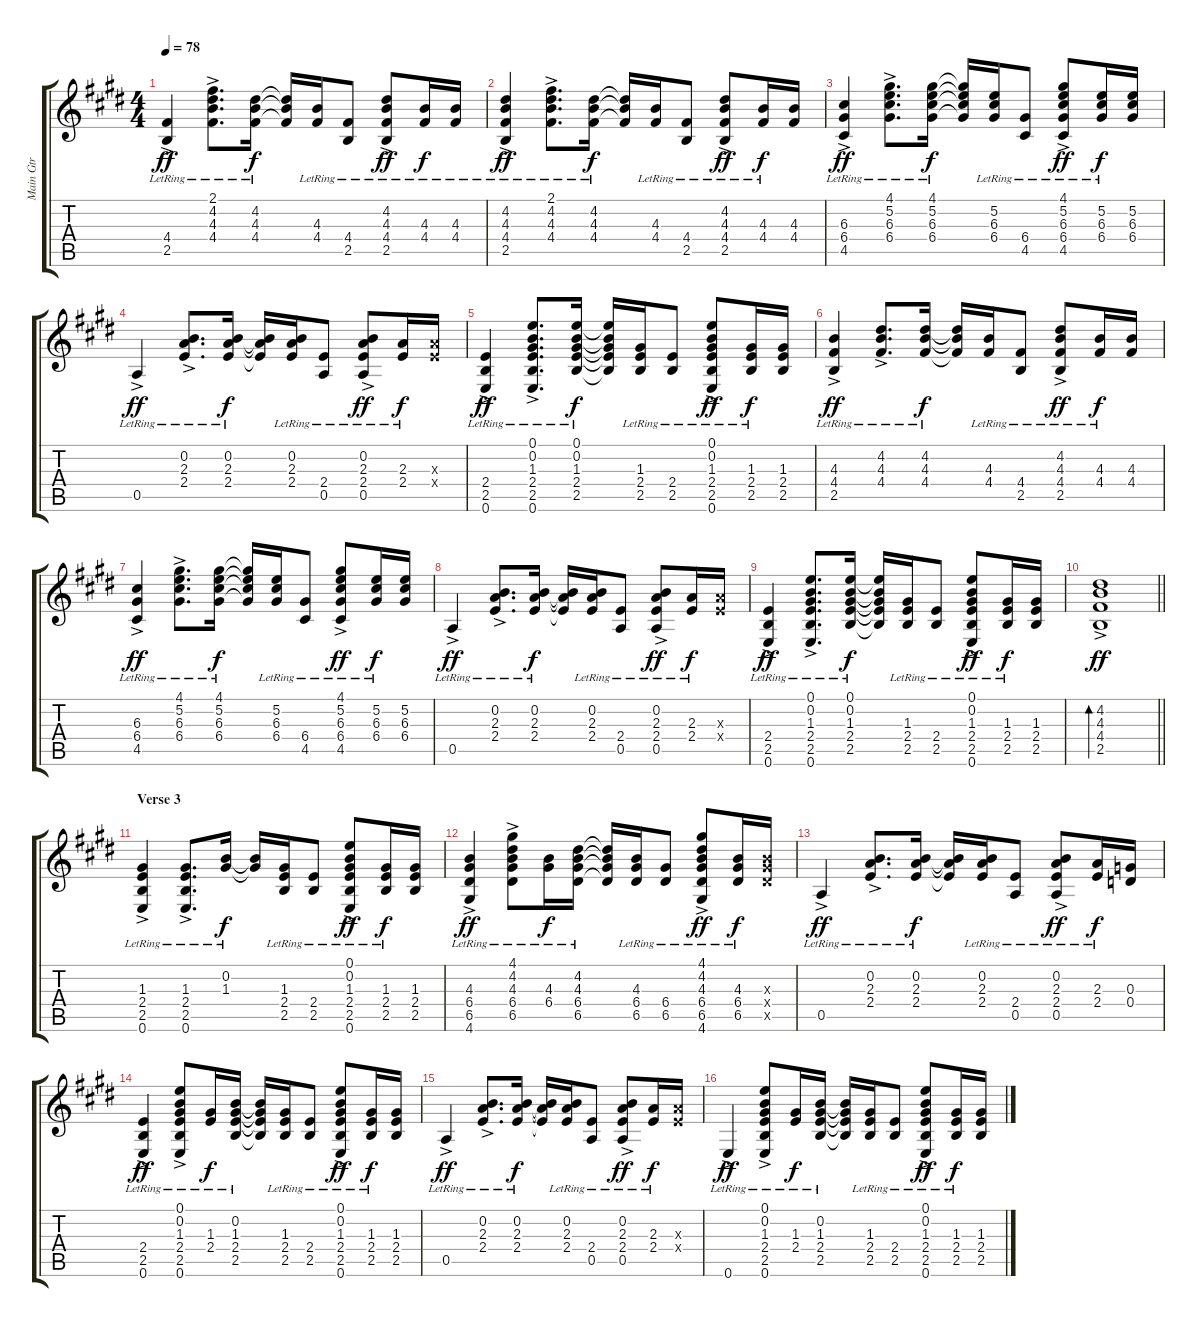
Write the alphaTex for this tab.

\track ("Main Gtr" "Main Gtr") {instrument acousticguitarsteel}
\staff {score tabs}
\tuning (E4 B3 G3 D3 A2 E2) {hide}
\ts (4 4)
\tempo 78
\clef g2
\ks c#minor
(4.4{ac lr} 2.5{ac lr}).4{dy ff} (2.1{ac lr} 4.2{ac lr} 4.3{ac lr} 4.4{ac lr}).8{d} (4.2{lr} 4.3{lr} 4.4{lr}).16{dy f} (4.2{t} 4.3{t} 4.4{t}).16 (4.3{lr} 4.4{lr}).16 (4.4{lr} 2.5{lr}).8 (4.2{ac lr} 4.3{ac lr} 4.4{ac lr} 2.5{ac lr}).8{dy ff} (4.3{lr} 4.4{lr}).16{dy f} (4.3{lr} 4.4{lr}).16 |
(4.2{ac lr} 4.3{ac lr} 4.4{ac lr} 2.5{ac lr}).4{dy ff} (2.1{ac lr} 4.2{ac lr} 4.3{ac lr} 4.4{ac lr}).8{d} (4.2{lr} 4.3{lr} 4.4{lr}).16{dy f} (4.2{t} 4.3{t} 4.4{t}).16 (4.3{lr} 4.4{lr}).16 (4.4{lr} 2.5{lr}).8 (4.2{ac lr} 4.3{ac lr} 4.4{ac lr} 2.5{ac lr}).8{dy ff} (4.3{lr} 4.4{lr}).16{dy f} (4.3 4.4).16 |
\ks e
(6.3{ac lr} 6.4{ac lr} 4.5{ac lr}).4{dy ff} (4.1{ac lr} 5.2{ac lr} 6.3{ac lr} 6.4{ac lr}).8{d} (4.1{lr} 5.2{lr} 6.3{lr} 6.4{lr}).16{dy f} (4.1{t} 5.2{t} 6.3{t} 6.4{t}).16 (5.2{lr} 6.3{lr} 6.4{lr}).16 (6.4{lr} 4.5{lr}).8 (4.1{ac lr} 5.2{ac lr} 6.3{ac lr} 6.4{ac lr} 4.5{ac lr}).8{dy ff} (5.2{lr} 6.3{lr} 6.4{lr}).16{dy f} (5.2 6.3 6.4).16 |
\ks c#minor
0.5{ac lr}.4{dy ff} (0.2{ac lr} 2.3{ac lr} 2.4{ac lr}).8{d} (0.2{lr} 2.3{lr} 2.4{lr}).16{dy f} (0.2{t} 2.3{t} 2.4{t}).16 (0.2{lr} 2.3{lr} 2.4{lr}).16 (2.4{lr} 0.5{lr}).8 (0.2{ac lr} 2.3{ac lr} 2.4{ac lr} 0.5{ac lr}).8{dy ff} (2.3{lr} 2.4{lr}).16{dy f} (2.3{x} 2.4{x}).16 |
(2.4{ac lr} 2.5{ac lr} 0.6{ac lr}).4{dy ff} (0.1{ac lr} 0.2{ac lr} 1.3{ac lr} 2.4{ac lr} 2.5{ac lr} 0.6{ac lr}).8{d} (0.1{lr} 0.2{lr} 1.3{lr} 2.4{lr} 2.5{lr}).16{dy f} (0.1{t} 0.2{t} 1.3{t} 2.4{t} 2.5{t}).16 (1.3{lr} 2.4{lr} 2.5{lr}).16 (2.4{lr} 2.5{lr}).8 (0.1{ac lr} 0.2{ac lr} 1.3{ac lr} 2.4{ac lr} 2.5{ac lr} 0.6{ac lr}).8{dy ff} (1.3{lr} 2.4{lr} 2.5{lr}).16{dy f} (1.3 2.4 2.5).16 |
\ks e
(4.3{ac lr} 4.4{ac lr} 2.5{ac lr}).4{dy ff} (4.2{ac lr} 4.3{ac lr} 4.4{ac lr}).8{d} (4.2{lr} 4.3{lr} 4.4{lr}).16{dy f} (4.2{t} 4.3{t} 4.4{t}).16 (4.3{lr} 4.4{lr}).16 (4.4{lr} 2.5{lr}).8 (4.2{ac lr} 4.3{ac lr} 4.4{ac lr} 2.5{ac lr}).8{dy ff} (4.3{lr} 4.4{lr}).16{dy f} (4.3 4.4).16 |
\ks c#minor
(6.3{ac lr} 6.4{ac lr} 4.5{ac lr}).4{dy ff} (4.1{ac lr} 5.2{ac lr} 6.3{ac lr} 6.4{ac lr}).8{d} (4.1{lr} 5.2{lr} 6.3{lr} 6.4{lr}).16{dy f} (4.1{t} 5.2{t} 6.3{t} 6.4{t}).16 (5.2{lr} 6.3{lr} 6.4{lr}).16 (6.4{lr} 4.5{lr}).8 (4.1{ac lr} 5.2{ac lr} 6.3{ac lr} 6.4{ac lr} 4.5{ac lr}).8{dy ff} (5.2{lr} 6.3{lr} 6.4{lr}).16{dy f} (5.2 6.3 6.4).16 |
0.5{ac lr}.4{dy ff} (0.2{ac lr} 2.3{ac lr} 2.4{ac lr}).8{d} (0.2{lr} 2.3{lr} 2.4{lr}).16{dy f} (0.2{t} 2.3{t} 2.4{t}).16 (0.2{lr} 2.3{lr} 2.4{lr}).16 (2.4{lr} 0.5{lr}).8 (0.2{ac lr} 2.3{ac lr} 2.4{ac lr} 0.5{ac lr}).8{dy ff} (2.3{lr} 2.4{lr}).16{dy f} (2.3{x} 2.4{x}).16 |
\ks e
(2.4{ac lr} 2.5{ac lr} 0.6{ac lr}).4{dy ff} (0.1{ac lr} 0.2{ac lr} 1.3{ac lr} 2.4{ac lr} 2.5{ac lr} 0.6{ac lr}).8{d} (0.1{lr} 0.2{lr} 1.3{lr} 2.4{lr} 2.5{lr}).16{dy f} (0.1{t} 0.2{t} 1.3{t} 2.4{t} 2.5{t}).16 (1.3{lr} 2.4{lr} 2.5{lr}).16 (2.4{lr} 2.5{lr}).8 (0.1{ac lr} 0.2{ac lr} 1.3{ac lr} 2.4{ac lr} 2.5{ac lr} 0.6{ac lr}).8{dy ff} (1.3{lr} 2.4{lr} 2.5{lr}).16{dy f} (1.3 2.4 2.5).16 |
\barLineRight lightlight
\ks c#minor
(4.2{ac} 4.3{ac} 4.4{ac} 2.5{ac}).1{bd 30 dy ff} |
\section ("" "Verse 3")
(1.3{ac lr} 2.4{ac lr} 2.5{ac lr} 0.6{ac lr}).4 (1.3{ac lr} 2.4{ac lr} 2.5{ac lr} 0.6{ac lr}).8{d} (0.2{lr} 1.3{lr}).16{dy f} (0.2{t} 1.3{t}).16 (1.3{lr} 2.4{lr} 2.5{lr}).16 (2.4{lr} 2.5{lr}).8 (0.1{ac lr} 0.2{ac lr} 1.3{ac lr} 2.4{ac lr} 2.5{ac lr} 0.6{ac lr}).8{dy ff} (1.3{lr} 2.4{lr} 2.5{lr}).16{dy f} (1.3 2.4 2.5).16 |
\ks e
(4.3{ac lr} 6.4{ac lr} 6.5{ac lr} 4.6{ac lr}).4{dy ff} (4.1{ac lr} 4.2{ac lr} 4.3{ac lr} 6.4{ac lr} 6.5{ac lr}).8 (4.3{lr} 6.4{lr}).16{dy f} (4.2{lr} 4.3{lr} 6.4{lr} 6.5{lr}).16 (4.2{t} 4.3{t} 6.4{t} 6.5{t}).16 (4.3{lr} 6.4{lr} 6.5{lr}).16 (6.4{lr} 6.5{lr}).8 (4.1{ac lr} 4.2{ac lr} 4.3{ac lr} 6.4{ac lr} 6.5{ac lr} 4.6{ac lr}).8{dy ff} (4.3{lr} 6.4{lr} 6.5{lr}).16{dy f} (4.3{x} 6.4{x} 6.5{x}).16 |
\ks c#minor
0.5{ac lr}.4{dy ff} (0.2{ac lr} 2.3{ac lr} 2.4{ac lr}).8{d} (0.2{lr} 2.3{lr} 2.4{lr}).16{dy f} (0.2{t} 2.3{t} 2.4{t}).16 (0.2{lr} 2.3{lr} 2.4{lr}).16 (2.4{lr} 0.5{lr}).8 (0.2{ac lr} 2.3{ac lr} 2.4{ac lr} 0.5{ac lr}).8{dy ff} (2.3{lr} 2.4{lr}).16{dy f} (0.3 0.4).16 |
(2.4{ac lr} 2.5{ac lr} 0.6{ac lr}).4{dy ff} (0.1{ac lr} 0.2{ac lr} 1.3{ac lr} 2.4{ac lr} 2.5{ac lr} 0.6{ac lr}).8 (1.3{lr} 2.4{lr}).16{dy f} (0.2{lr} 1.3{lr} 2.4{lr} 2.5{lr}).16 (0.2{t} 1.3{t} 2.4{t} 2.5{t}).16 (1.3{lr} 2.4{lr} 2.5{lr}).16 (2.4{lr} 2.5{lr}).8 (0.1{ac lr} 0.2{ac lr} 1.3{ac lr} 2.4{ac lr} 2.5{ac lr} 0.6{ac lr}).8{dy ff} (1.3{lr} 2.4{lr} 2.5{lr}).16{dy f} (1.3 2.4 2.5).16 |
\ks e
0.5{ac lr}.4{dy ff} (0.2{ac lr} 2.3{ac lr} 2.4{ac lr}).8{d} (0.2{lr} 2.3{lr} 2.4{lr}).16{dy f} (0.2{t} 2.3{t} 2.4{t}).16 (0.2{lr} 2.3{lr} 2.4{lr}).16 (2.4{lr} 0.5{lr}).8 (0.2{ac lr} 2.3{ac lr} 2.4{ac lr} 0.5{ac lr}).8{dy ff} (2.3{lr} 2.4{lr}).16{dy f} (2.3{x} 2.4{x}).16 |
\ks c#minor
0.6{ac lr}.4{dy ff} (0.1{ac lr} 0.2{ac lr} 1.3{ac lr} 2.4{ac lr} 2.5{ac lr} 0.6{ac lr}).8 (1.3{lr} 2.4{lr}).16{dy f} (0.2{lr} 1.3{lr} 2.4{lr} 2.5{lr}).16 (0.2{t} 1.3{t} 2.4{t} 2.5{t}).16 (1.3{lr} 2.4{lr} 2.5{lr}).16 (2.4{lr} 2.5{lr}).8 (0.1{ac lr} 0.2{ac lr} 1.3{ac lr} 2.4{ac lr} 2.5{ac lr} 0.6{ac lr}).8{dy ff} (1.3{lr} 2.4{lr} 2.5{lr}).16{dy f} (1.3 2.4 2.5).16
